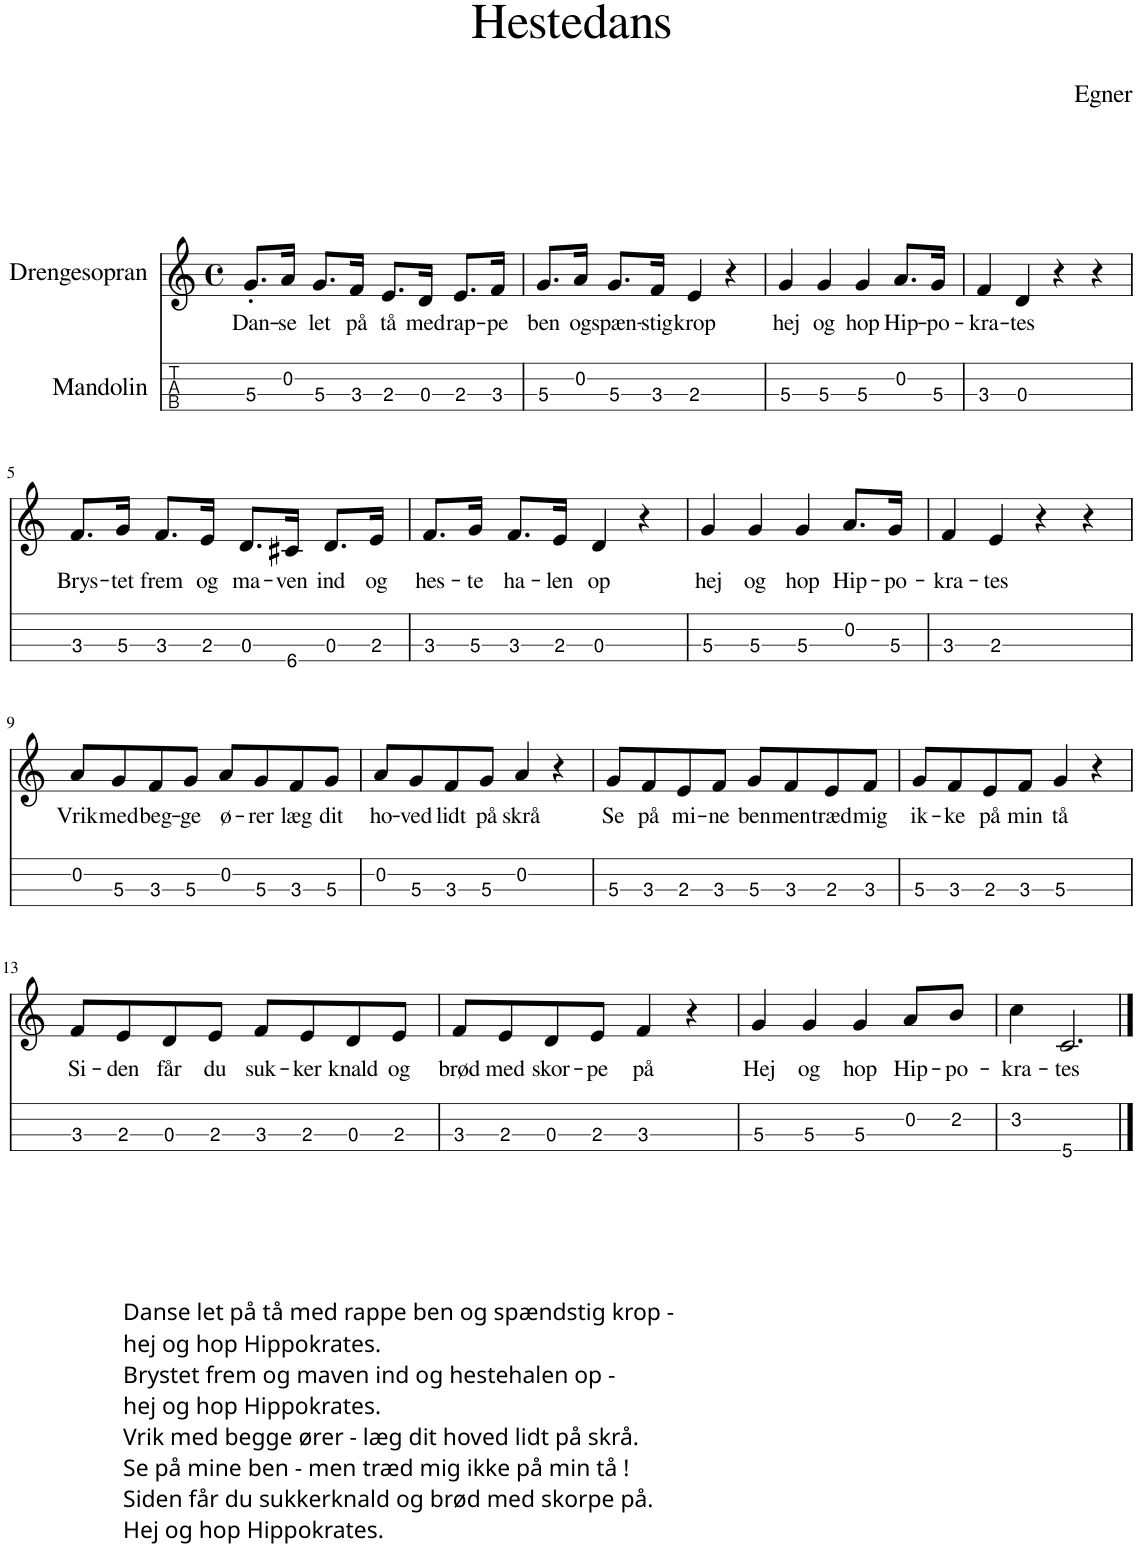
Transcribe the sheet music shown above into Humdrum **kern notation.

**kern	**kern	**text
*part2	*part1	*part1
*staff2	*staff1	*staff1
*I"Mandolin	*I"Drengesopran	*
*stria4	*	*
*	*clefG2	*
*k[]	*k[]	*
*M4/4	*M4/4	*
*met(c)	*met(c)	*
=1	=1	=1
!	!	!LO:LY:b
8.gL	8.g'/L	Dan-
!	!	!LO:LY:b
16aJk	16a/Jk	-se
!	!	!LO:LY:b
8.gL	8.g/L	let
!	!	!LO:LY:b
16fJk	16f/Jk	på
!	!	!LO:LY:b
8.eL	8.e/L	tå
!	!	!LO:LY:b
16dJk	16d/Jk	med
!	!	!LO:LY:b
8.eL	8.e/L	rap-
!	!	!LO:LY:b
16fJk	16f/Jk	-pe
=2	=2	=2
!	!	!LO:LY:b
8.gL	8.g/L	ben
!	!	!LO:LY:b
16aJk	16a/Jk	og
!	!	!LO:LY:b
8.gL	8.g/L	spæn-
!	!	!LO:LY:b
16fJk	16f/Jk	-stig
!	!	!LO:LY:b
4e	4e/	krop
4r	4r	.
=3	=3	=3
!	!	!LO:LY:b
4g	4g/	hej
!	!	!LO:LY:b
4g	4g/	og
!	!	!LO:LY:b
4g	4g/	hop
!	!	!LO:LY:b
8.aL	8.a/L	Hip-
!	!	!LO:LY:b
16gJk	16g/Jk	-po-
=4	=4	=4
!	!	!LO:LY:b
4f	4f/	-kra-
!	!	!LO:LY:b
4d	4d/	-tes
4r	4r	.
4r	4r	.
!!LO:LB:g=z
=5	=5	=5
!	!	!LO:LY:b
8.fL	8.f/L	Brys-
!	!	!LO:LY:b
16gJk	16g/Jk	-tet
!	!	!LO:LY:b
8.fL	8.f/L	frem
!	!	!LO:LY:b
16eJk	16e/Jk	og
!	!	!LO:LY:b
8.dL	8.d/L	ma-
!	!	!LO:LY:b
16c#XJk	16c#X/Jk	-ven
!	!	!LO:LY:b
8.dL	8.d/L	ind
!	!	!LO:LY:b
16eJk	16e/Jk	og
=6	=6	=6
!	!	!LO:LY:b
8.fL	8.f/L	hes-
!	!	!LO:LY:b
16gJk	16g/Jk	-te
!	!	!LO:LY:b
8.fL	8.f/L	ha-
!	!	!LO:LY:b
16eJk	16e/Jk	-len
!	!	!LO:LY:b
4d	4d/	op
4r	4r	.
=7	=7	=7
!	!	!LO:LY:b
4g	4g/	hej
!	!	!LO:LY:b
4g	4g/	og
!	!	!LO:LY:b
4g	4g/	hop
!	!	!LO:LY:b
8.aL	8.a/L	Hip-
!	!	!LO:LY:b
16gJk	16g/Jk	-po-
=8	=8	=8
!	!	!LO:LY:b
4f	4f/	-kra-
!	!	!LO:LY:b
4e	4e/	-tes
4r	4r	.
4r	4r	.
!!LO:LB:g=z
=9	=9	=9
!	!	!LO:LY:b
8aL	8a/L	Vrik
!	!	!LO:LY:b
8gJ	8g/	med
!	!	!LO:LY:b
8fL	8f/	beg-
!	!	!LO:LY:b
8gJ	8g/J	-ge
!	!	!LO:LY:b
8aL	8a/L	ø-
!	!	!LO:LY:b
8gJ	8g/	-rer
!	!	!LO:LY:b
8fL	8f/	læg
!	!	!LO:LY:b
8gJ	8g/J	dit
=10	=10	=10
!	!	!LO:LY:b
8aL	8a/L	ho-
!	!	!LO:LY:b
8gJ	8g/	-ved
!	!	!LO:LY:b
8fL	8f/	lidt
!	!	!LO:LY:b
8gJ	8g/J	på
!	!	!LO:LY:b
4a	4a/	skrå
4r	4r	.
=11	=11	=11
!	!	!LO:LY:b
8gL	8g/L	Se
!	!	!LO:LY:b
8fJ	8f/	på
!	!	!LO:LY:b
8eL	8e/	mi-
!	!	!LO:LY:b
8fJ	8f/J	-ne
!	!	!LO:LY:b
8gL	8g/L	ben
!	!	!LO:LY:b
8fJ	8f/	men
!	!	!LO:LY:b
8eL	8e/	træd
!	!	!LO:LY:b
8fJ	8f/J	mig
=12	=12	=12
!	!	!LO:LY:b
8gL	8g/L	ik-
!	!	!LO:LY:b
8fJ	8f/	-ke
!	!	!LO:LY:b
8eL	8e/	på
!	!	!LO:LY:b
8fJ	8f/J	min
!	!	!LO:LY:b
4g	4g/	tå
4r	4r	.
!!LO:LB:g=z
=13	=13	=13
!LO:TX:b:t=Danse let på tå med rappe ben og spændstig krop -	!	!
!LO:TX:b:t=hej og hop Hippokrates.	!	!
!LO:TX:b:t=Brystet frem og maven ind og hestehalen op -	!	!
!LO:TX:b:t=hej og hop Hippokrates.	!	!
!LO:TX:b:t=Vrik med begge ører - læg dit hoved lidt på skrå.	!	!
!LO:TX:b:t=Se på mine ben - men træd mig ikke på min tå !	!	!
!LO:TX:b:t=Siden får du sukkerknald og brød med skorpe på.	!	!
!LO:TX:b:t=Hej og hop Hippokrates.	!	!
!	!	!LO:LY:b
8fL	8f/L	Si-
!	!	!LO:LY:b
8eJ	8e/	-den
!	!	!LO:LY:b
8dL	8d/	får
!	!	!LO:LY:b
8eJ	8e/J	du
!	!	!LO:LY:b
8fL	8f/L	suk-
!	!	!LO:LY:b
8eJ	8e/	-ker
!	!	!LO:LY:b
8dL	8d/	knald
!	!	!LO:LY:b
8eJ	8e/J	og
=14	=14	=14
!	!	!LO:LY:b
8fL	8f/L	brød
!	!	!LO:LY:b
8eJ	8e/	med
!	!	!LO:LY:b
8dL	8d/	skor-
!	!	!LO:LY:b
8eJ	8e/J	-pe
!	!	!LO:LY:b
4f	4f/	på
4r	4r	.
=15	=15	=15
!	!	!LO:LY:b
4g	4g/	Hej
!	!	!LO:LY:b
4g	4g/	og
!	!	!LO:LY:b
4g	4g/	hop
!	!	!LO:LY:b
8aL	8a/L	Hip-
!	!	!LO:LY:b
8bJ	8b/J	-po-
=16	=16	=16
!	!	!LO:LY:b
4cc	4cc\	-kra-
!	!	!LO:LY:b
2.c	2.c/	-tes
==	==	==
*-	*-	*-
